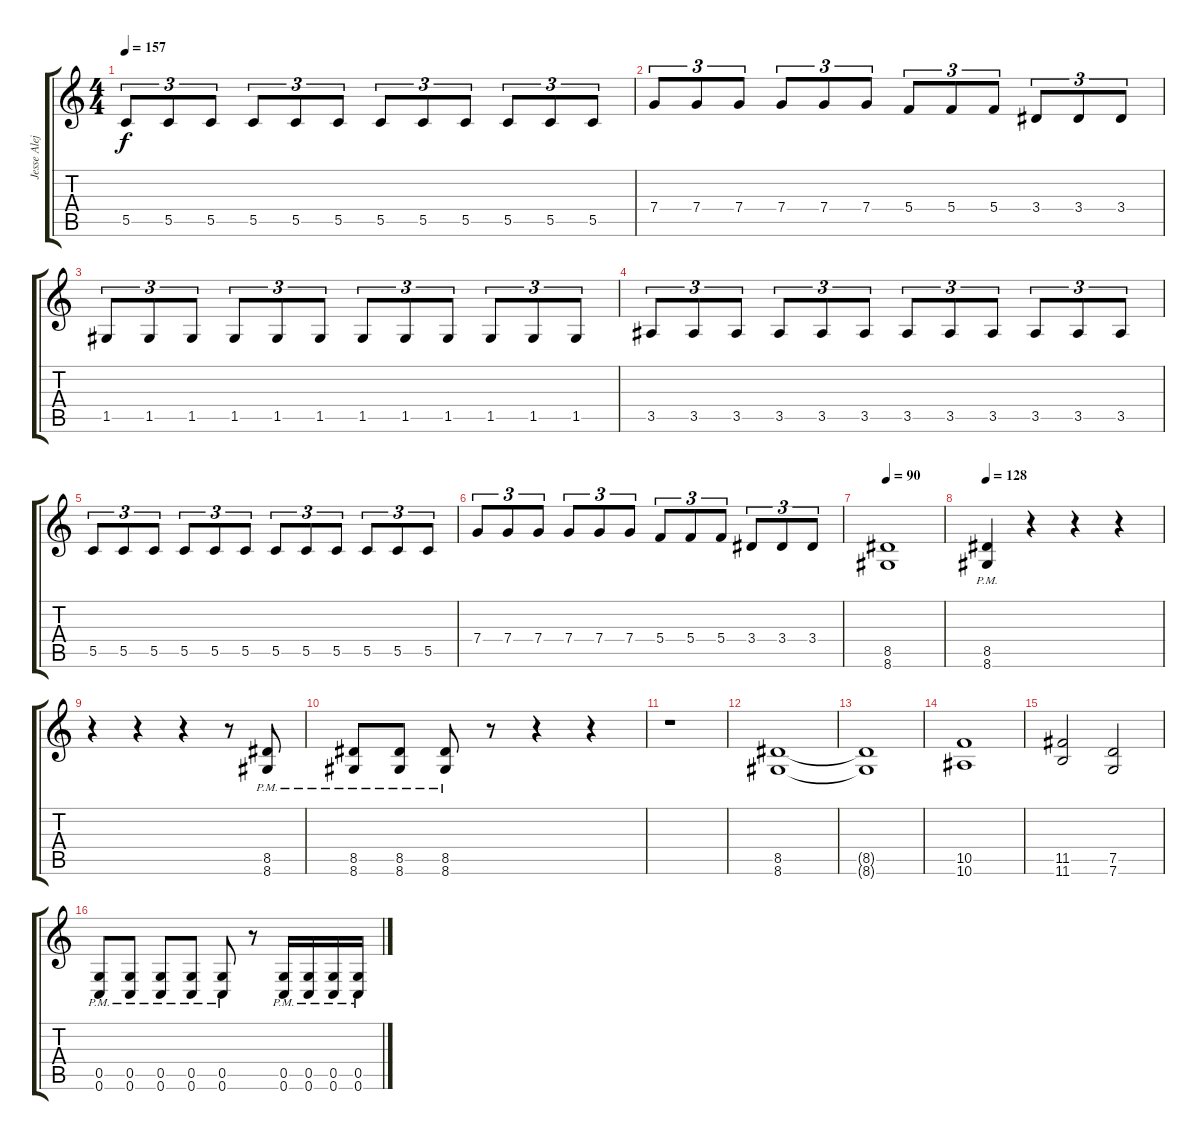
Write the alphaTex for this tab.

\track ("Jesse Alejandrez" "Jesse Alej") {instrument overdrivenguitar}
\staff {score tabs}
\tuning (D4 A3 F3 C3 G2 C2) {hide}
\ts (4 4)
\tempo 157
\clef g2
\ks c
5.5.8{tu (3 2) dy f} 5.5.8{tu (3 2)} 5.5.8{tu (3 2)} 5.5.8{tu (3 2)} 5.5.8{tu (3 2)} 5.5.8{tu (3 2)} 5.5.8{tu (3 2)} 5.5.8{tu (3 2)} 5.5.8{tu (3 2)} 5.5.8{tu (3 2)} 5.5.8{tu (3 2)} 5.5.8{tu (3 2)} |
7.4.8{tu (3 2)} 7.4.8{tu (3 2)} 7.4.8{tu (3 2)} 7.4.8{tu (3 2)} 7.4.8{tu (3 2)} 7.4.8{tu (3 2)} 5.4.8{tu (3 2)} 5.4.8{tu (3 2)} 5.4.8{tu (3 2)} 3.4.8{tu (3 2)} 3.4.8{tu (3 2)} 3.4.8{tu (3 2)} |
1.5.8{tu (3 2)} 1.5.8{tu (3 2)} 1.5.8{tu (3 2)} 1.5.8{tu (3 2)} 1.5.8{tu (3 2)} 1.5.8{tu (3 2)} 1.5.8{tu (3 2)} 1.5.8{tu (3 2)} 1.5.8{tu (3 2)} 1.5.8{tu (3 2)} 1.5.8{tu (3 2)} 1.5.8{tu (3 2)} |
3.5.8{tu (3 2)} 3.5.8{tu (3 2)} 3.5.8{tu (3 2)} 3.5.8{tu (3 2)} 3.5.8{tu (3 2)} 3.5.8{tu (3 2)} 3.5.8{tu (3 2)} 3.5.8{tu (3 2)} 3.5.8{tu (3 2)} 3.5.8{tu (3 2)} 3.5.8{tu (3 2)} 3.5.8{tu (3 2)} |
5.5.8{tu (3 2)} 5.5.8{tu (3 2)} 5.5.8{tu (3 2)} 5.5.8{tu (3 2)} 5.5.8{tu (3 2)} 5.5.8{tu (3 2)} 5.5.8{tu (3 2)} 5.5.8{tu (3 2)} 5.5.8{tu (3 2)} 5.5.8{tu (3 2)} 5.5.8{tu (3 2)} 5.5.8{tu (3 2)} |
7.4.8{tu (3 2)} 7.4.8{tu (3 2)} 7.4.8{tu (3 2)} 7.4.8{tu (3 2)} 7.4.8{tu (3 2)} 7.4.8{tu (3 2)} 5.4.8{tu (3 2)} 5.4.8{tu (3 2)} 5.4.8{tu (3 2)} 3.4.8{tu (3 2)} 3.4.8{tu (3 2)} 3.4.8{tu (3 2)} |
\tempo 90
(8.5 8.6).1 |
\tempo 128
(8.5{pm} 8.6{pm}).4 r.4 r.4 r.4 |
r.4 r.4 r.4 r.8 (8.5{pm} 8.6{pm}).8 |
(8.5{pm} 8.6{pm}).8 (8.5{pm} 8.6{pm}).8 (8.5{pm} 8.6{pm}).8 r.8 r.4 r.4 |
r.1 |
(8.5 8.6).1 |
(8.5{t} 8.6{t}).1 |
(10.5 10.6).1 |
(11.5 11.6).2 (7.5 7.6).2 |
(0.5{pm} 0.6).8 (0.5{pm} 0.6).8 (0.5{pm} 0.6).8 (0.5{pm} 0.6).8 (0.5{pm} 0.6).8 r.8 (0.5{pm} 0.6).16 (0.5{pm} 0.6).16 (0.5{pm} 0.6).16 (0.5{pm} 0.6).16
